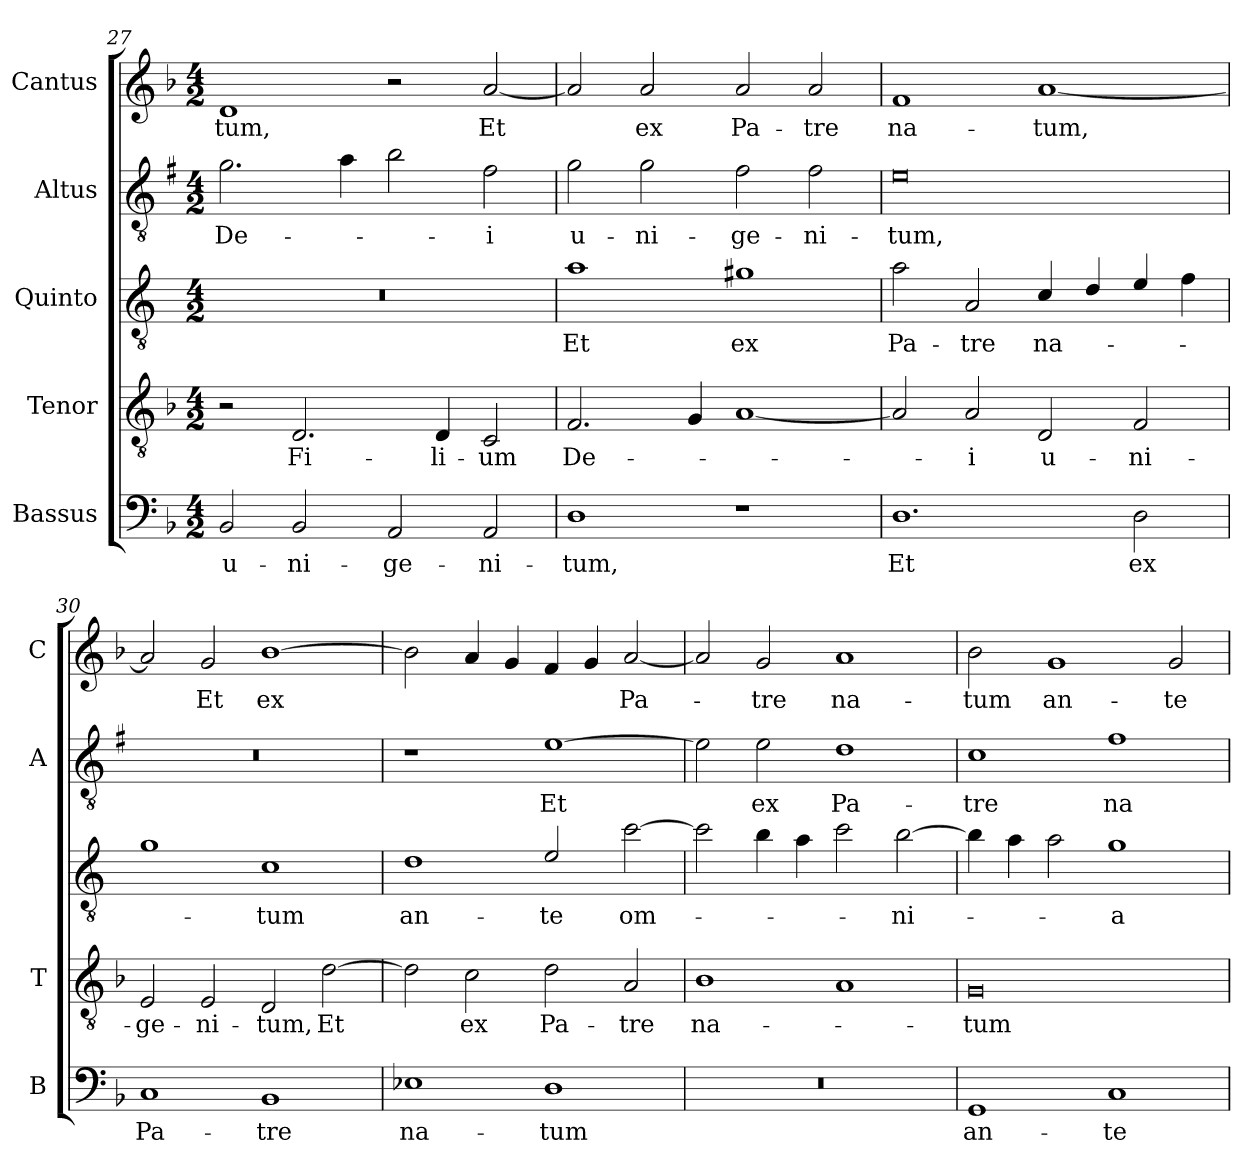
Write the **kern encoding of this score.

**kern	**text	**kern	**text	**kern	**text	**kern	**text	**kern	**text
*part5	*part5	*part4	*part4	*part3	*part3	*part2	*part2	*part1	*part1
*staff5	*staff5	*staff4	*staff4	*staff3	*staff3	*staff2	*staff2	*staff1	*staff1
*I"Bassus	*	*I"Tenor	*	*I"Quinto	*	*I"Altus	*	*I"Cantus	*
*I'B	*	*I'T	*	*	*	*I'A	*	*I'C	*
*clefF4	*	*clefGv2	*	*clefGv2	*	*clefGv2	*	*clefG2	*
*	*	*	*	*ITrd4c7	*	*ITrd1c2	*	*	*
*k[b-]	*	*k[b-]	*	*k[b-]	*	*k[b-]	*	*k[b-]	*
*F:	*	*F:	*	*F:	*	*F:	*	*F:	*
*M4/2	*	*M4/2	*	*M4/2	*	*M4/2	*	*M4/2	*
=27	=27	=27	=27	=27	=27	=27	=27	=27	=27
!	!LO:LY:b	!	!	!	!	!	!LO:LY:b	!	!LO:LY:b
2BB-/	u-	2r	.	0r	.	2.f\	De-	1d	-tum,
!	!LO:LY:b	!	!LO:LY:b	!	!	!	!	!	!
2BB-/	-ni-	2.D/	Fi-	.	.	.	.	.	.
.	.	.	.	.	.	4g\	.	.	.
!	!LO:LY:b	!	!	!	!	!	!	!	!
2AA/	-ge-	.	.	.	.	2a\	.	2r	.
!	!	!	!LO:LY:b	!	!	!	!	!	!
.	.	4D/	-li-	.	.	.	.	.	.
!	!LO:LY:b	!	!LO:LY:b	!	!	!	!LO:LY:b	!	!LO:LY:b
2AA/	-ni-	2C/	-um	.	.	2e\	-i	[2a/	Et
=28	=28	=28	=28	=28	=28	=28	=28	=28	=28
!	!LO:LY:b	!	!LO:LY:b	!	!LO:LY:b	!	!LO:LY:b	!	!
1D	-tum,	2.F/	De-	1d	Et	2f\	u-	2a/]	.
!	!	!	!	!	!	!	!LO:LY:b	!	!LO:LY:b
.	.	.	.	.	.	2f\	-ni-	2a/	ex
.	.	4G/	.	.	.	.	.	.	.
!	!	!	!	!	!LO:LY:b	!	!LO:LY:b	!	!LO:LY:b
1r	.	[1A	.	1c#X	ex	2e\	-ge-	2a/	Pa-
!	!	!	!	!	!	!	!LO:LY:b	!	!LO:LY:b
.	.	.	.	.	.	2e\	-ni-	2a/	-tre
=29	=29	=29	=29	=29	=29	=29	=29	=29	=29
!	!LO:LY:b	!	!	!	!LO:LY:b	!	!LO:LY:b	!	!LO:LY:b
1.D	Et	2A/]	.	2d\	Pa-	0d	-tum,	1f	na-
!	!	!	!LO:LY:b	!	!LO:LY:b	!	!	!	!
.	.	2A/	-i	2D/	-tre	.	.	.	.
!	!	!	!LO:LY:b	!	!LO:LY:b	!	!	!	!LO:LY:b
.	.	2D/	u-	4F/	na-	.	.	[1a	-tum,
.	.	.	.	4G/	.	.	.	.	.
!	!LO:LY:b	!	!LO:LY:b	!	!	!	!	!	!
2D\	ex	2F/	-ni-	4A/	.	.	.	.	.
.	.	.	.	4B-\	.	.	.	.	.
!!LO:LB:g=z
=30	=30	=30	=30	=30	=30	=30	=30	=30	=30
!	!LO:LY:b	!	!LO:LY:b	!	!	!	!	!	!
1C	Pa-	2E/	-ge-	1c	.	0r	.	2a/]	.
!	!	!	!LO:LY:b	!	!	!	!	!	!LO:LY:b
.	.	2E/	-ni-	.	.	.	.	2g/	Et
!	!LO:LY:b	!	!LO:LY:b	!	!LO:LY:b	!	!	!	!LO:LY:b
1BB-	-tre	2D/	-tum,	1F	-tum	.	.	[1b-	ex
!	!	!	!LO:LY:b	!	!	!	!	!	!
.	.	[2d\	Et	.	.	.	.	.	.
=31	=31	=31	=31	=31	=31	=31	=31	=31	=31
!	!LO:LY:b	!	!	!	!LO:LY:b	!	!	!	!
1E-X	na-	2d\]	.	1G	an-	1r	.	2b-\]	.
!	!	!	!LO:LY:b	!	!	!	!	!	!
.	.	2c\	ex	.	.	.	.	4a/	.
.	.	.	.	.	.	.	.	4g/	.
!	!LO:LY:b	!	!LO:LY:b	!	!LO:LY:b	!	!LO:LY:b	!	!
1D	-tum	2d\	Pa-	2A/	-te	[1d	Et	4f/	.
.	.	.	.	.	.	.	.	4g/	.
!	!	!	!LO:LY:b	!	!LO:LY:b	!	!	!	!LO:LY:b
.	.	2A/	-tre	[2f\	om-	.	.	[2a/	Pa-
=32	=32	=32	=32	=32	=32	=32	=32	=32	=32
!	!	!	!LO:LY:b	!	!	!	!	!	!
0r	.	1B-	na-	2f\]	.	2d\]	.	2a/]	.
!	!	!	!	!	!	!	!LO:LY:b	!	!LO:LY:b
.	.	.	.	4e\	.	2d\	ex	2g/	-tre
.	.	.	.	4d\	.	.	.	.	.
!	!	!	!	!	!	!	!LO:LY:b	!	!LO:LY:b
.	.	1A	.	2f\	.	1c	Pa-	1a	na-
!	!	!	!	!	!LO:LY:b	!	!	!	!
.	.	.	.	[2e\	-ni-	.	.	.	.
=33	=33	=33	=33	=33	=33	=33	=33	=33	=33
!	!LO:LY:b	!	!LO:LY:b	!	!	!	!LO:LY:b	!	!LO:LY:b
1GG	an-	0G	-tum	4e\]	.	1B-	-tre	2b-\	-tum
.	.	.	.	4d\	.	.	.	.	.
!	!	!	!	!	!	!	!	!	!LO:LY:b
.	.	.	.	2d\	.	.	.	1g	an-
!	!LO:LY:b	!	!	!	!LO:LY:b	!	!LO:LY:b	!	!
1C	-te	.	.	1c	-a	1e	na-	.	.
!	!	!	!	!	!	!	!	!	!LO:LY:b
.	.	.	.	.	.	.	.	2g/	-te
=	=	=	=	=	=	=	=	=	=
*-	*-	*-	*-	*-	*-	*-	*-	*-	*-
